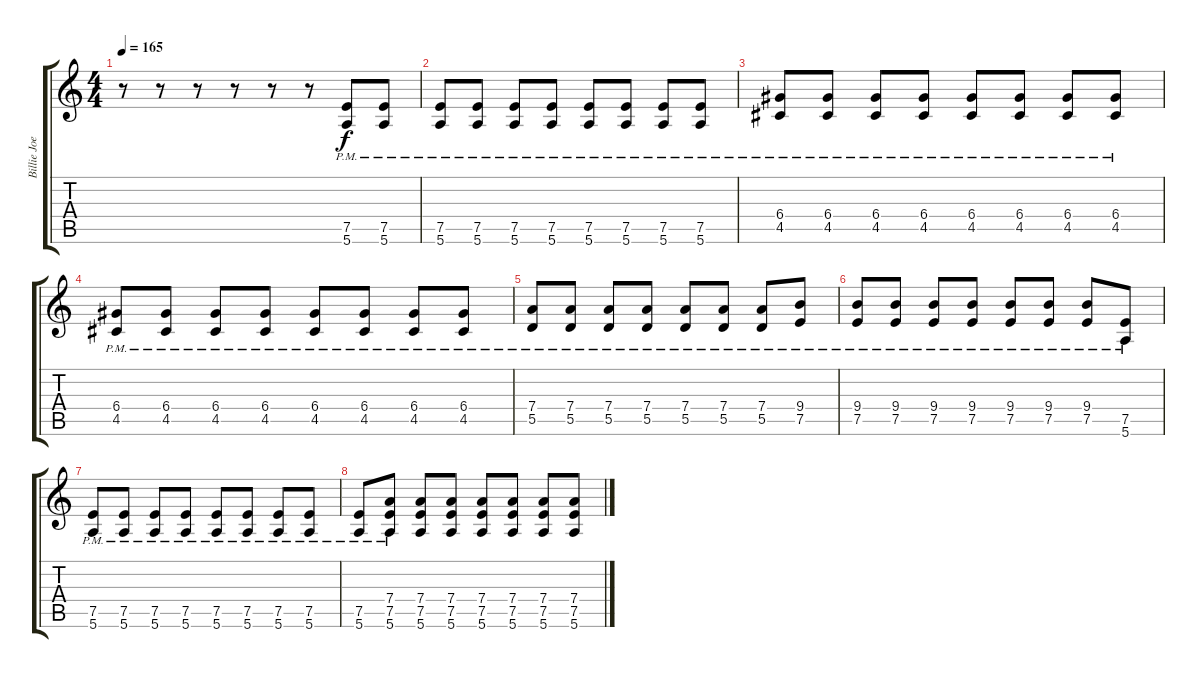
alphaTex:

\track ("Billie Joe Armstrong" "Billie Joe") {instrument overdrivenguitar}
\staff {score tabs}
\tuning (E4 B3 G3 D3 A2 E2) {hide}
\ts (4 4)
\tempo 165
\clef g2
\ks c
r.8{dy f} r.8 r.8 r.8 r.8 r.8 (7.5{pm} 5.6{pm}).8{volume 12 balance 14} (7.5{pm} 5.6{pm}).8 |
(7.5{pm} 5.6{pm}).8 (7.5{pm} 5.6{pm}).8 (7.5{pm} 5.6{pm}).8 (7.5{pm} 5.6{pm}).8 (7.5{pm} 5.6{pm}).8 (7.5{pm} 5.6{pm}).8 (7.5{pm} 5.6{pm}).8 (7.5{pm} 5.6{pm}).8 |
(6.4{pm} 4.5{pm}).8 (6.4{pm} 4.5{pm}).8 (6.4{pm} 4.5{pm}).8 (6.4{pm} 4.5{pm}).8 (6.4{pm} 4.5{pm}).8 (6.4{pm} 4.5{pm}).8 (6.4{pm} 4.5{pm}).8 (6.4{pm} 4.5{pm}).8 |
(6.4{pm} 4.5{pm}).8 (6.4{pm} 4.5{pm}).8 (6.4{pm} 4.5{pm}).8 (6.4{pm} 4.5{pm}).8 (6.4{pm} 4.5{pm}).8 (6.4{pm} 4.5{pm}).8 (6.4{pm} 4.5{pm}).8 (6.4{pm} 4.5{pm}).8 |
(7.4{pm} 5.5{pm}).8 (7.4{pm} 5.5{pm}).8 (7.4{pm} 5.5{pm}).8 (7.4{pm} 5.5{pm}).8 (7.4{pm} 5.5{pm}).8 (7.4{pm} 5.5{pm}).8 (7.4{pm} 5.5{pm}).8 (9.4{pm} 7.5{pm}).8 |
(9.4{pm} 7.5{pm}).8 (9.4{pm} 7.5{pm}).8 (9.4{pm} 7.5{pm}).8 (9.4{pm} 7.5{pm}).8 (9.4{pm} 7.5{pm}).8 (9.4{pm} 7.5{pm}).8 (9.4 7.5{pm}).8 (7.5{pm} 5.6).8 |
(7.5{pm} 5.6{pm}).8 (7.5{pm} 5.6{pm}).8 (7.5{pm} 5.6{pm}).8 (7.5{pm} 5.6{pm}).8 (7.5{pm} 5.6{pm}).8 (7.5{pm} 5.6{pm}).8 (7.5{pm} 5.6{pm}).8 (7.5{pm} 5.6{pm}).8 |
(7.5{pm} 5.6{pm}).8 (7.4 7.5{pm} 5.6).8 (7.4 7.5 5.6).8 (7.4 7.5 5.6).8 (7.4 7.5 5.6).8 (7.4 7.5 5.6).8 (7.4 7.5 5.6).8 (7.4 7.5 5.6).8
